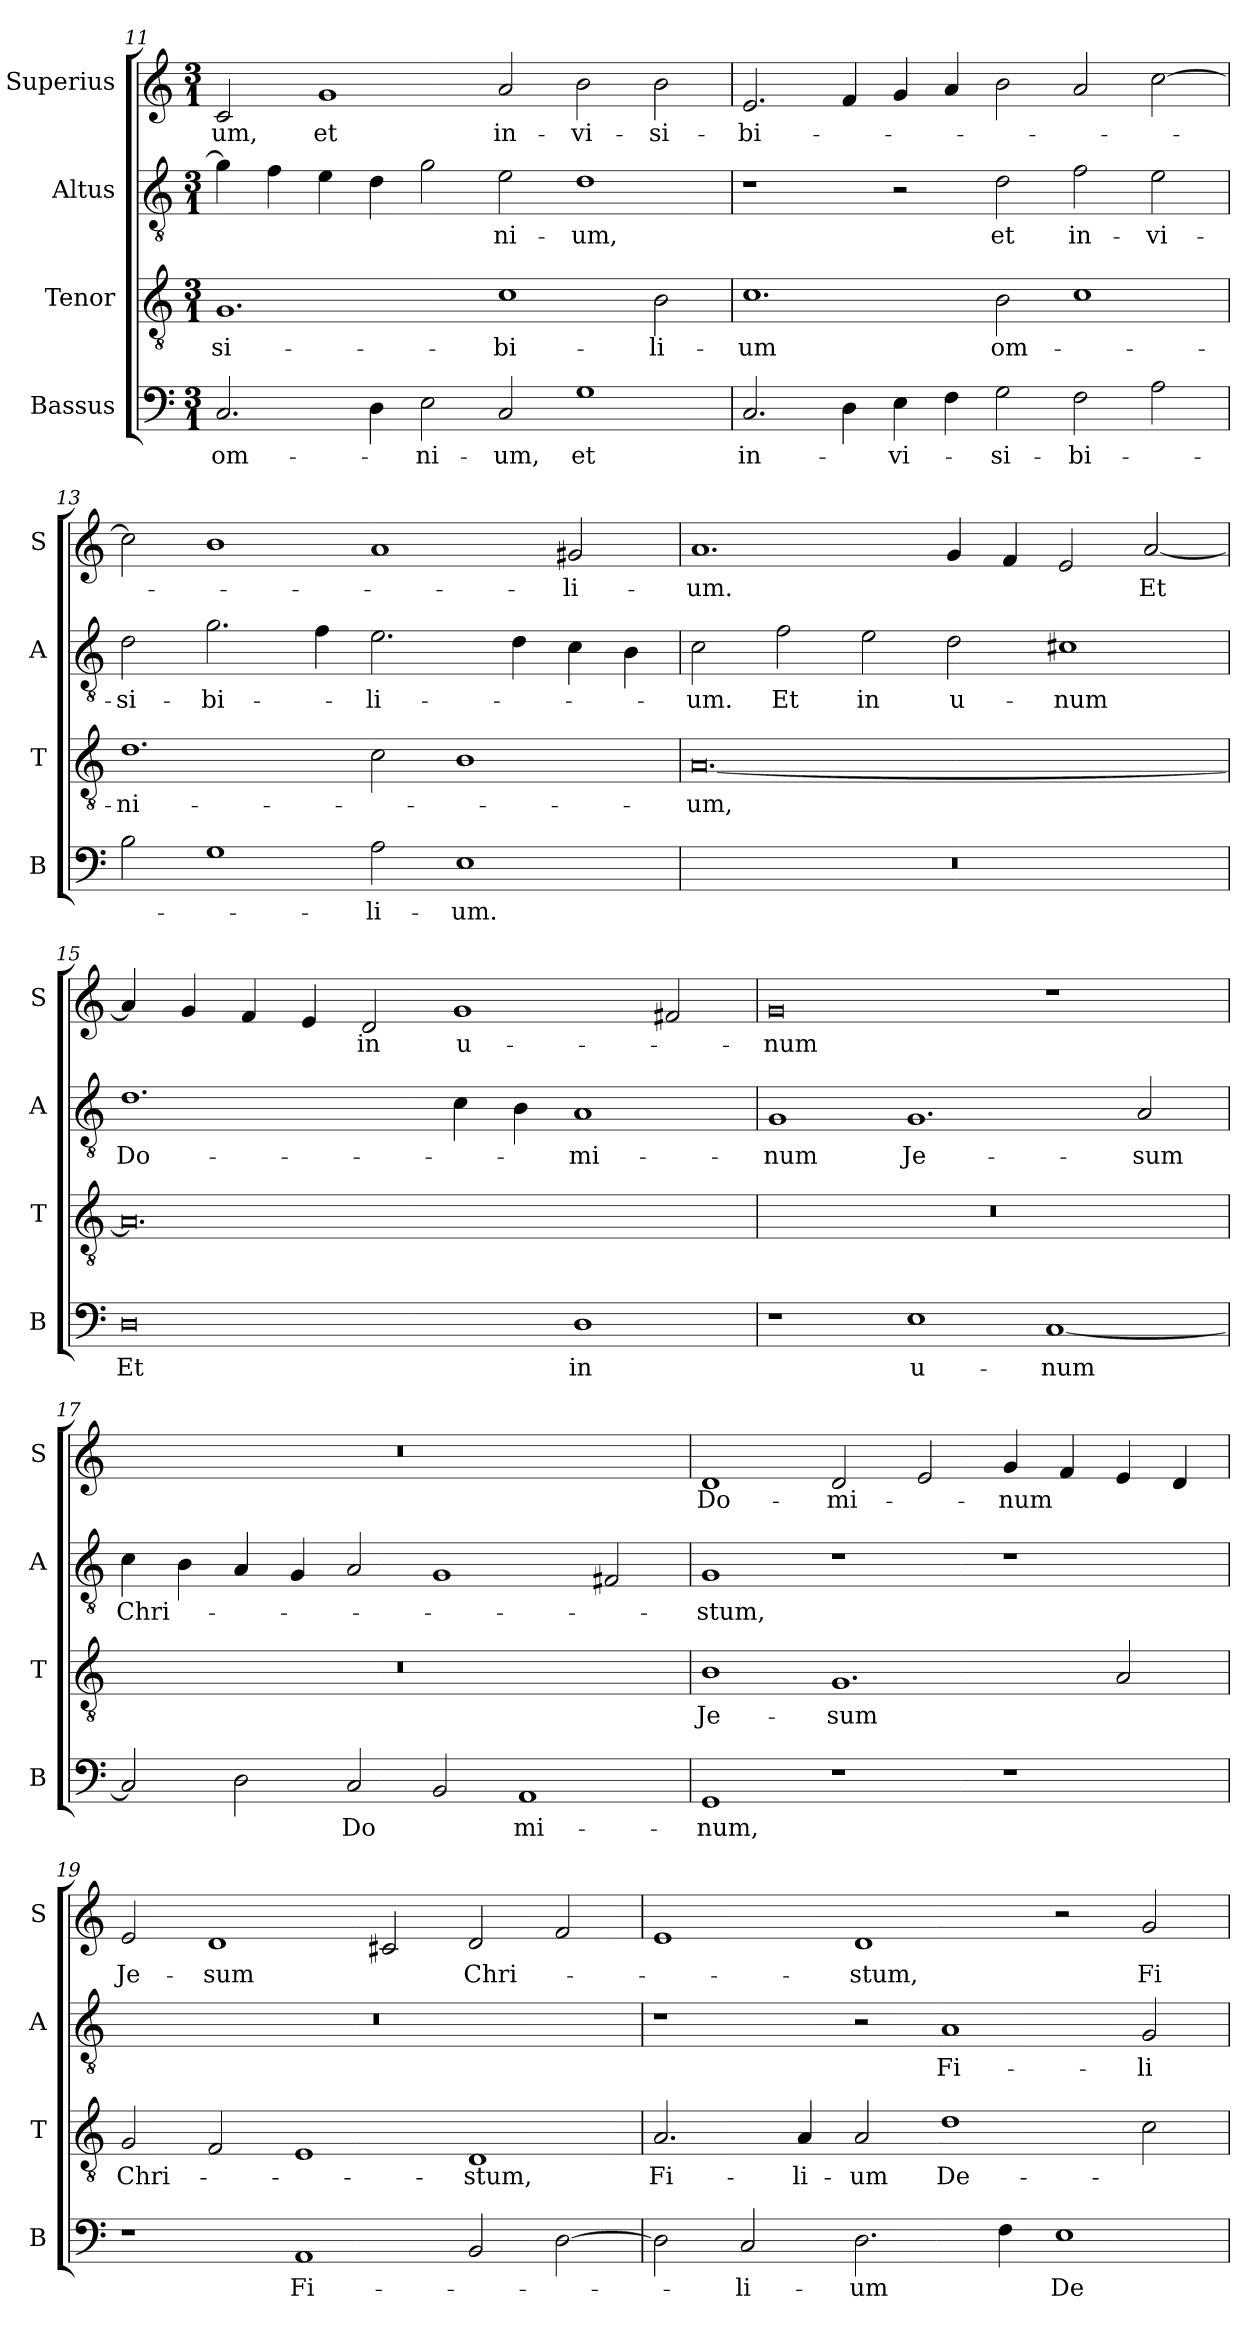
**kern	**text	**kern	**text	**kern	**text	**kern	**text
*part4	*part4	*part3	*part3	*part2	*part2	*part1	*part1
*staff4	*staff4	*staff3	*staff3	*staff2	*staff2	*staff1	*staff1
*I"Bassus	*	*I"Tenor	*	*I"Altus	*	*I"Superius	*
*I'B	*	*I'T	*	*I'A	*	*I'S	*
*clefF4	*	*clefGv2	*	*clefGv2	*	*clefG2	*
*k[]	*	*k[]	*	*k[]	*	*k[]	*
*M3/1	*	*M3/1	*	*M3/1	*	*M3/1	*
=11	=11	=11	=11	=11	=11	=11	=11
2.C	om-	1.G	-si-	4g]	.	2c	-um,
.	.	.	.	4f	.	.	.
.	.	.	.	4e	.	1g	et
4D	.	.	.	4d	.	.	.
2E	-ni-	.	.	2g	.	.	.
2C	-um,	1c	-bi-	2e	-ni-	2a	in-
1G	et	.	.	1d	-um,	2b	-vi-
.	.	2B	-li-	.	.	2b	-si-
=12	=12	=12	=12	=12	=12	=12	=12
2.C	in-	1.c	-um	1r	.	2.e	-bi-
4D	.	.	.	.	.	4f	.
4E	-vi-	.	.	2r	.	4g	.
4F	.	.	.	.	.	4a	.
2G	-si-	2B	om-	2d	et	2b	.
2F	-bi-	1c	.	2f	in-	2a	.
2A	.	.	.	2e	-vi-	[2cc	.
=13	=13	=13	=13	=13	=13	=13	=13
2B	.	1.d	-ni-	2d	-si-	2cc]	.
1G	.	.	.	2.g	-bi-	1b	.
.	.	.	.	4f	.	.	.
2A	-li-	2c	.	2.e	-li-	1a	.
1E	-um.	1B	.	.	.	.	.
.	.	.	.	4d	.	.	.
.	.	.	.	4c	.	2g#X	-li-
.	.	.	.	4B	.	.	.
=14	=14	=14	=14	=14	=14	=14	=14
0.r	.	[0.A	-um,	2c	-um.	1.a	-um.
!	!	!	!	!	!LO:LY:i	!	!
.	.	.	.	2f	Et	.	.
!	!	!	!	!	!LO:LY:i	!	!
.	.	.	.	2e	in	.	.
!	!	!	!	!	!LO:LY:i	!	!
.	.	.	.	2d	u-	4g	.
.	.	.	.	.	.	4f	.
!	!	!	!	!	!LO:LY:i	!	!
.	.	.	.	1c#i	-num	2e	.
.	.	.	.	.	.	[2a	Et
=15	=15	=15	=15	=15	=15	=15	=15
!	!	!	!	!	!LO:LY:i	!	!
0D	Et	0.A]	.	1.d	Do-	4a]	.
.	.	.	.	.	.	4g	.
.	.	.	.	.	.	4f	.
.	.	.	.	.	.	4e	.
.	.	.	.	.	.	2d	in
.	.	.	.	4c	.	1g	u-
.	.	.	.	4B	.	.	.
!	!	!	!	!	!LO:LY:i	!	!
1D	in	.	.	1A	-mi-	.	.
.	.	.	.	.	.	2f#X	.
=16	=16	=16	=16	=16	=16	=16	=16
!	!	!	!	!	!LO:LY:i	!	!
1r	.	0.r	.	1G	-num	0g	-num
!	!	!	!	!	!LO:LY:i	!	!
1E	u-	.	.	1.G	Je-	.	.
[1C	-num	.	.	.	.	1r	.
!	!	!	!	!	!LO:LY:i	!	!
.	.	.	.	2A	-sum	.	.
=17	=17	=17	=17	=17	=17	=17	=17
!	!	!	!	!	!LO:LY:i	!	!
2C]	.	0.r	.	4c	Chri-	0.r	.
.	.	.	.	4B	.	.	.
2D	.	.	.	4A	.	.	.
.	.	.	.	4G	.	.	.
2C	Do	.	.	2A	.	.	.
2BB	.	.	.	1G	.	.	.
1AA	mi-	.	.	.	.	.	.
.	.	.	.	2F#X	.	.	.
=18	=18	=18	=18	=18	=18	=18	=18
!	!	!	!	!	!LO:LY:i	!	!
1GG	-num,	1B	Je-	1G	-stum,	1d	Do-
1r	.	1.G	-sum	1r	.	2d	-mi-
.	.	.	.	.	.	2e	.
1r	.	.	.	1r	.	4g	-num
.	.	.	.	.	.	4f	.
.	.	2A	.	.	.	4e	.
.	.	.	.	.	.	4d	.
=19	=19	=19	=19	=19	=19	=19	=19
1r	.	2G	Chri-	0.r	.	2e	Je-
.	.	2F	.	.	.	1d	-sum
1AA	Fi-	1E	.	.	.	.	.
.	.	.	.	.	.	2c#i	.
2BB	.	1D	-stum,	.	.	2d	Chri-
[2D	.	.	.	.	.	2f	.
=20	=20	=20	=20	=20	=20	=20	=20
2D]	.	2.A	Fi-	1r	.	1e	.
2C	-li-	.	.	.	.	.	.
.	.	4A	-li-	.	.	.	.
2.D	-um	2A	-um	2r	.	1d	-stum,
.	.	1d	De-	1A	Fi-	.	.
4F	.	.	.	.	.	.	.
1E	De-	.	.	.	.	2r	.
.	.	2c	.	2G	-li-	2g	Fi-
=	=	=	=	=	=	=	=
*-	*-	*-	*-	*-	*-	*-	*-
